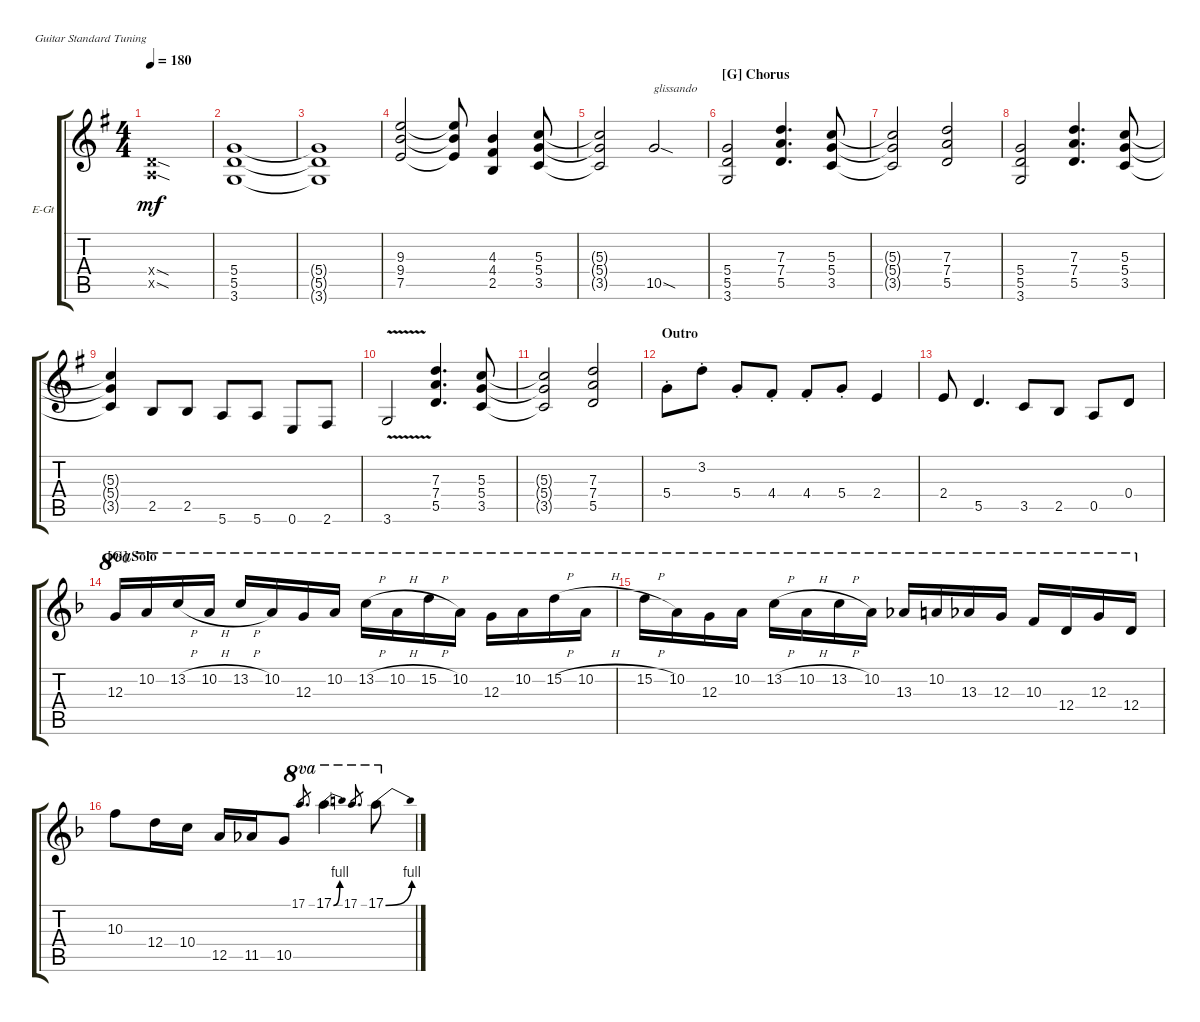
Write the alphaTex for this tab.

\defaultSystemsLayout 4
\bracketExtendMode groupsimilarinstruments
\firstSystemTrackNameOrientation horizontal
\otherSystemsTrackNameOrientation horizontal
\track ("Electric Guitar" "E-Gt") {instrument overdrivenguitar}
\staff {score tabs}
\tuning (E4 B3 G3 D3 A2 E2)
\ts (4 4)
\tempo 180
\clef g2
\ks g
(0.4{sod x} 0.5{sod x}).1{dy mf} |
(3.6 5.5 5.4).1 |
(3.6{t} 5.5{t} 5.4{t}).1 |
(7.5 9.4 9.3).2 (7.5{t} 9.4{t} 9.3{t}).8 (2.5 4.4 4.3).4 (3.5 5.4 5.3).8 |
(3.5{t} 5.4{t} 5.3{t}).2 10.5{sod}.2{txt "glissando"} |
\section ("G" "Chorus")
(3.6 5.5 5.4).2 (5.5 7.4 7.3).4{d} (3.5 5.4 5.3).8 |
(3.5{t} 5.4{t} 5.3{t}).2 (5.5 7.4 7.3).2 |
(3.6 5.5 5.4).2 (5.5 7.4 7.3).4{d} (3.5 5.4 5.3).8 |
(3.5{t} 5.4{t} 5.3{t}).4 2.5.8 2.5.8 5.6.8 5.6.8 0.6.8 2.6.8 |
3.6{v}.2 (5.5 7.4 7.3).4{d} (3.5 5.4 5.3).8 |
(3.5{t} 5.4{t} 5.3{t}).2 (5.5 7.4 7.3).2 |
\section ("" "Outro")
5.4{st}.8 3.2{st}.8 5.4{st}.8 4.4{st}.8 4.4{st}.8 5.4{st}.8 2.4.4 |
2.4.8 5.5.4{d} 3.5.8 2.5.8 0.5.8 0.4.8 |
\section ("G" "Solo")
\ks f
12.3.16{ot 8va} 10.2.16{ot 8va} 13.2{h}.16{ot 8va} 10.2{h}.16{ot 8va} 13.2{h}.16{ot 8va} 10.2.16{ot 8va} 12.3.16{ot 8va} 10.2.16{ot 8va} 13.2{h}.16{ot 8va} 10.2{h}.16{ot 8va} 15.2{h}.16{ot 8va} 10.2.16{ot 8va} 12.3.16{ot 8va} 10.2.16{ot 8va} 15.2{h}.16{ot 8va} 10.2{h}.16{ot 8va} |
15.2{h}.16{ot 8va} 10.2.16{ot 8va} 12.3.16{ot 8va} 10.2.16{ot 8va} 13.2{h}.16{ot 8va} 10.2{h}.16{ot 8va} 13.2{h}.16{ot 8va} 10.2.16{ot 8va} 13.3.16{ot 8va} 10.2.16{ot 8va} 13.3.16{ot 8va} 12.3.16{ot 8va} 10.3.16{ot 8va} 12.4.16{ot 8va} 12.3.16{ot 8va} 12.4.16{ot 8va} |
10.3.8 12.4.16 10.4.16 12.5.16 11.5.16 10.5.8 17.1.8{d ot 8va gr} 17.1{be (bend 0 0 15 4)}.4{d ot 8va} 17.1.8{d ot 8va gr} 17.1{be (bend 0 0 15 4)}.8{ot 8va}
